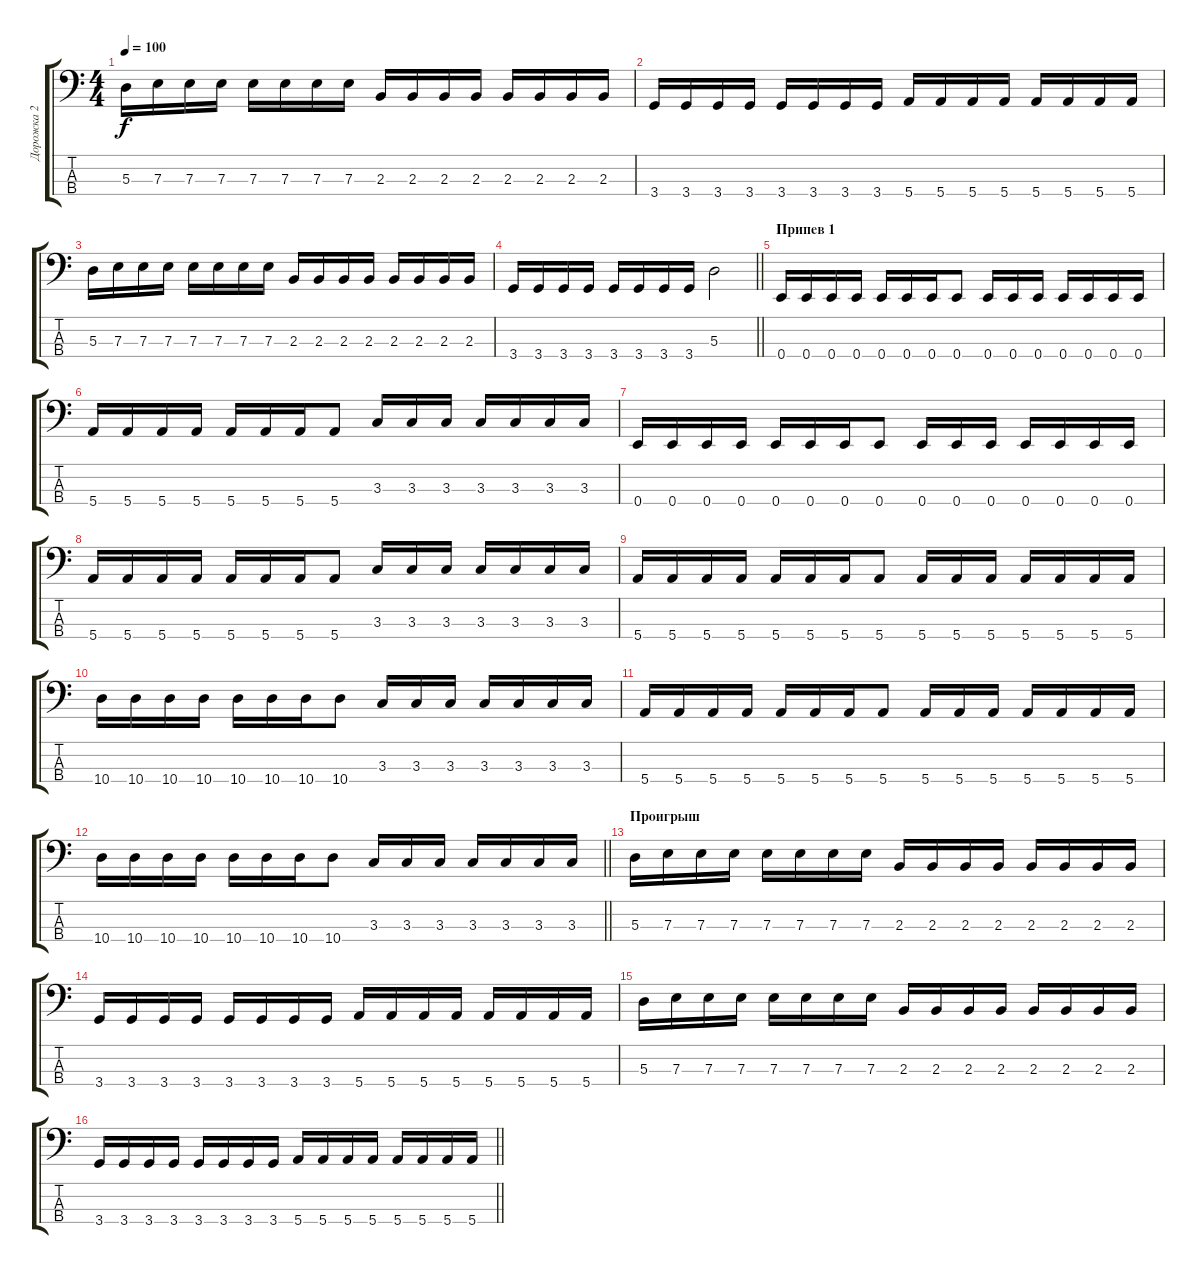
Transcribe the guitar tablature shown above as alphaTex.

\track ("Дорожка 2" "Дорожка 2") {instrument electricbassfinger}
\staff {score tabs}
\tuning (G2 D2 A1 E1) {hide}
\ts (4 4)
\tempo 100
\clef f4
\ks c
5.3.16{dy f} 7.3.16 7.3.16 7.3.16 7.3.16 7.3.16 7.3.16 7.3.16 2.3.16 2.3.16 2.3.16 2.3.16 2.3.16 2.3.16 2.3.16 2.3.16 |
3.4.16 3.4.16 3.4.16 3.4.16 3.4.16 3.4.16 3.4.16 3.4.16 5.4.16 5.4.16 5.4.16 5.4.16 5.4.16 5.4.16 5.4.16 5.4.16 |
5.3.16 7.3.16 7.3.16 7.3.16 7.3.16 7.3.16 7.3.16 7.3.16 2.3.16 2.3.16 2.3.16 2.3.16 2.3.16 2.3.16 2.3.16 2.3.16 |
\barLineRight lightlight
3.4.16 3.4.16 3.4.16 3.4.16 3.4.16 3.4.16 3.4.16 3.4.16 5.3.2 |
\section ("" "Припев 1")
0.4.16 0.4.16 0.4.16 0.4.16 0.4.16 0.4.16 0.4.16 0.4.8 0.4.16 0.4.16 0.4.16 0.4.16 0.4.16 0.4.16 0.4.16 |
5.4.16 5.4.16 5.4.16 5.4.16 5.4.16 5.4.16 5.4.16 5.4.8 3.3.16 3.3.16 3.3.16 3.3.16 3.3.16 3.3.16 3.3.16 |
0.4.16 0.4.16 0.4.16 0.4.16 0.4.16 0.4.16 0.4.16 0.4.8 0.4.16 0.4.16 0.4.16 0.4.16 0.4.16 0.4.16 0.4.16 |
5.4.16 5.4.16 5.4.16 5.4.16 5.4.16 5.4.16 5.4.16 5.4.8 3.3.16 3.3.16 3.3.16 3.3.16 3.3.16 3.3.16 3.3.16 |
5.4.16 5.4.16 5.4.16 5.4.16 5.4.16 5.4.16 5.4.16 5.4.8 5.4.16 5.4.16 5.4.16 5.4.16 5.4.16 5.4.16 5.4.16 |
10.4.16 10.4.16 10.4.16 10.4.16 10.4.16 10.4.16 10.4.16 10.4.8 3.3.16 3.3.16 3.3.16 3.3.16 3.3.16 3.3.16 3.3.16 |
5.4.16 5.4.16 5.4.16 5.4.16 5.4.16 5.4.16 5.4.16 5.4.8 5.4.16 5.4.16 5.4.16 5.4.16 5.4.16 5.4.16 5.4.16 |
\barLineRight lightlight
10.4.16 10.4.16 10.4.16 10.4.16 10.4.16 10.4.16 10.4.16 10.4.8 3.3.16 3.3.16 3.3.16 3.3.16 3.3.16 3.3.16 3.3.16 |
\section ("" "Проигрыш")
5.3.16 7.3.16 7.3.16 7.3.16 7.3.16 7.3.16 7.3.16 7.3.16 2.3.16 2.3.16 2.3.16 2.3.16 2.3.16 2.3.16 2.3.16 2.3.16 |
3.4.16 3.4.16 3.4.16 3.4.16 3.4.16 3.4.16 3.4.16 3.4.16 5.4.16 5.4.16 5.4.16 5.4.16 5.4.16 5.4.16 5.4.16 5.4.16 |
5.3.16 7.3.16 7.3.16 7.3.16 7.3.16 7.3.16 7.3.16 7.3.16 2.3.16 2.3.16 2.3.16 2.3.16 2.3.16 2.3.16 2.3.16 2.3.16 |
\barLineRight lightlight
3.4.16 3.4.16 3.4.16 3.4.16 3.4.16 3.4.16 3.4.16 3.4.16 5.4.16 5.4.16 5.4.16 5.4.16 5.4.16 5.4.16 5.4.16 5.4.16
